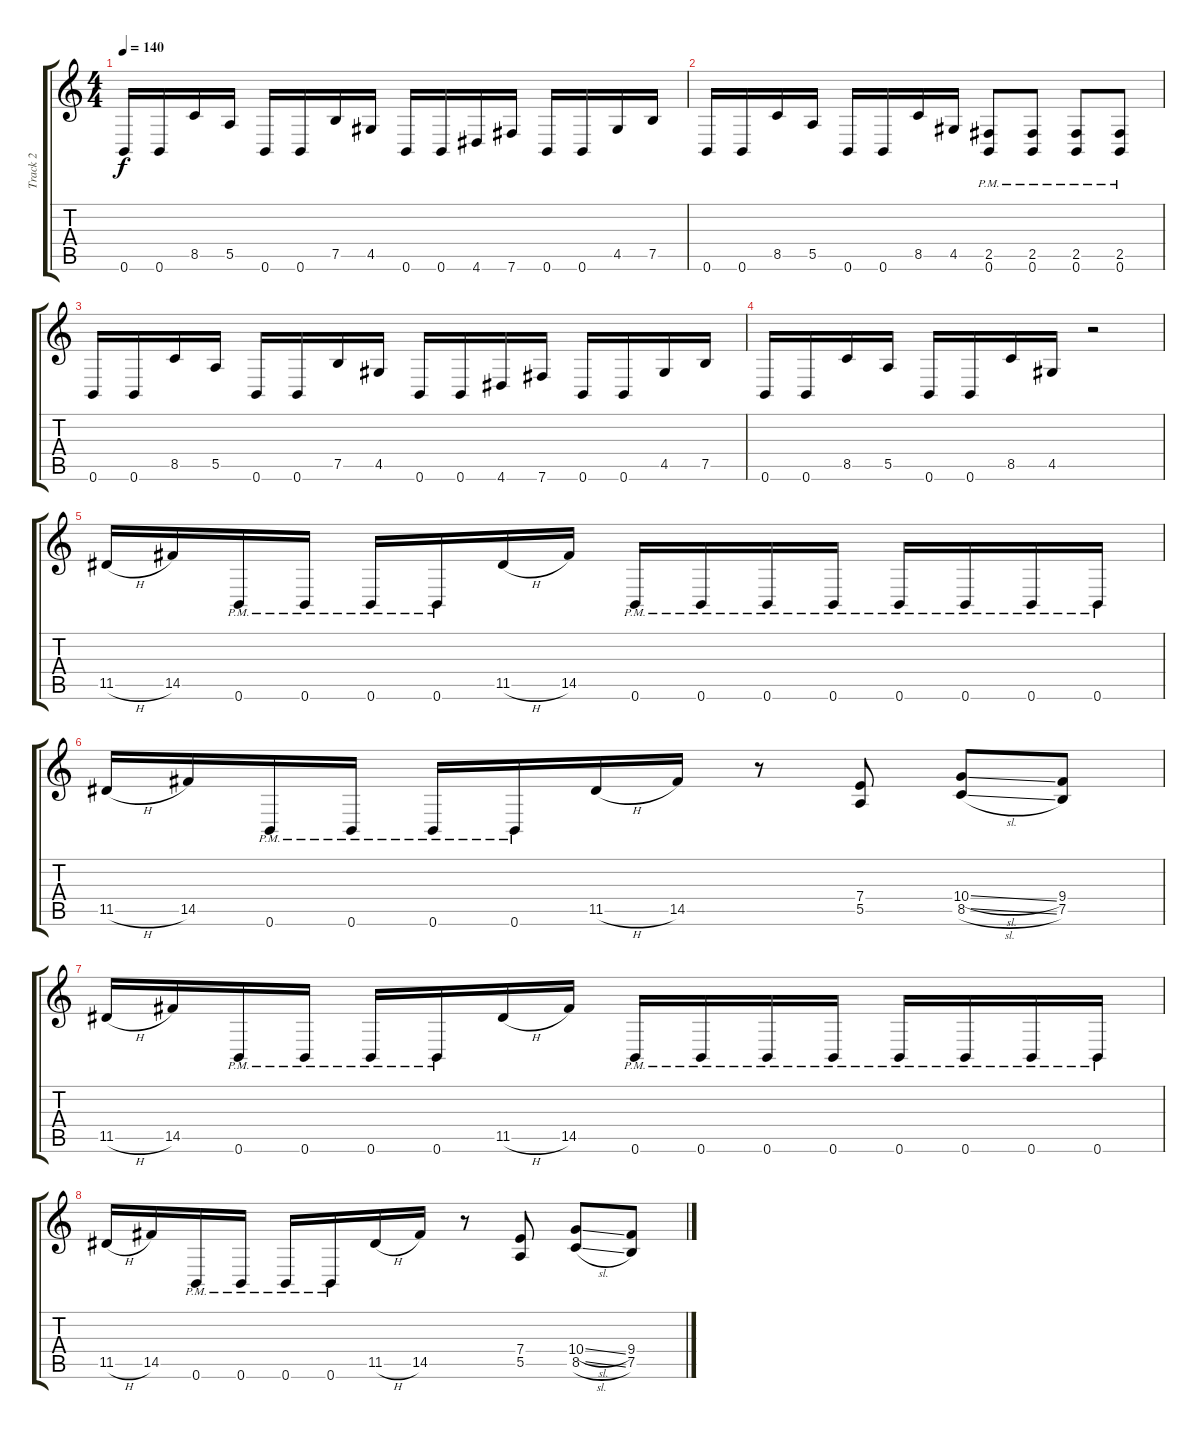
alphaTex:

\track ("Track 2" "Track 2") {instrument distortionguitar}
\staff {score tabs}
\tuning (B3 Gb3 D3 A2 E2 B1) {hide}
\ts (4 4)
\tempo 140
\clef g2
\ks c
0.6.16{dy f} 0.6.16 8.5.16 5.5.16 0.6.16 0.6.16 7.5.16 4.5.16 0.6.16 0.6.16 4.6.16 7.6.16 0.6.16 0.6.16 4.5.16 7.5.16 |
0.6.16 0.6.16 8.5.16 5.5.16 0.6.16 0.6.16 8.5.16 4.5.16 (2.5{pm} 0.6).8 (2.5{pm} 0.6).8 (2.5{pm} 0.6).8 (2.5{pm} 0.6).8 |
0.6.16 0.6.16 8.5.16 5.5.16 0.6.16 0.6.16 7.5.16 4.5.16 0.6.16 0.6.16 4.6.16 7.6.16 0.6.16 0.6.16 4.5.16 7.5.16 |
0.6.16 0.6.16 8.5.16 5.5.16 0.6.16 0.6.16 8.5.16 4.5.16 r.2 |
11.5{h}.16 14.5.16 0.6{pm}.16 0.6{pm}.16 0.6{pm}.16 0.6{pm}.16 11.5{h}.16 14.5.16 0.6{pm}.16 0.6{pm}.16 0.6{pm}.16 0.6{pm}.16 0.6{pm}.16 0.6{pm}.16 0.6{pm}.16 0.6{pm}.16 |
11.5{h}.16 14.5.16 0.6{pm}.16 0.6{pm}.16 0.6{pm}.16 0.6{pm}.16 11.5{h}.16 14.5.16 r.8 (7.4 5.5).8 (10.4{sl} 8.5{sl}).8 (9.4 7.5).8 |
11.5{h}.16 14.5.16 0.6{pm}.16 0.6{pm}.16 0.6{pm}.16 0.6{pm}.16 11.5{h}.16 14.5.16 0.6{pm}.16 0.6{pm}.16 0.6{pm}.16 0.6{pm}.16 0.6{pm}.16 0.6{pm}.16 0.6{pm}.16 0.6{pm}.16 |
11.5{h}.16 14.5.16 0.6{pm}.16 0.6{pm}.16 0.6{pm}.16 0.6{pm}.16 11.5{h}.16 14.5.16 r.8 (7.4 5.5).8 (10.4{sl} 8.5{sl}).8 (9.4 7.5).8
